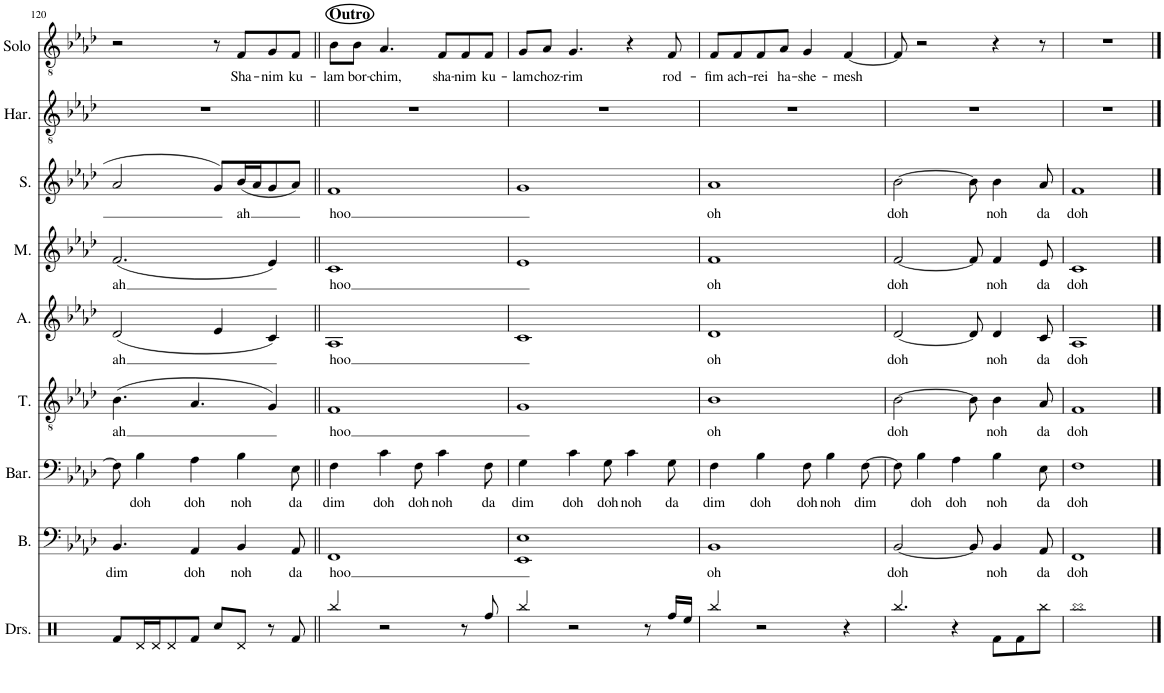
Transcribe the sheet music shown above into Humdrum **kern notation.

**kern	**kern	**text	**kern	**text	**kern	**text	**kern	**text	**kern	**text	**kern	**text	**kern	**kern	**text
*part9	*part8	*part8	*part7	*part7	*part6	*part6	*part5	*part5	*part4	*part4	*part3	*part3	*part2	*part1	*part1
*staff9	*staff8	*staff8	*staff7	*staff7	*staff6	*staff6	*staff5	*staff5	*staff4	*staff4	*staff3	*staff3	*staff2	*staff1	*staff1
*I"Drumset	*I"Bass	*	*I"Baritone	*	*I"Tenor	*	*I"Alto	*	*I"Mezzo	*	*I"Soprano	*	*I"Harmony	*I"Solo	*
*I'Drs.	*I'B.	*	*I'Bar.	*	*I'T.	*	*I'A.	*	*I'M.	*	*I'S.	*	*I'Har.	*I'Solo	*
!!LO:PB:g=z
*clefX	*clefF4	*	*clefF4	*	*clefGv2	*	*clefG2	*	*clefG2	*	*clefG2	*	*clefGv2	*clefGv2	*
*k[]	*k[b-e-a-d-]	*	*k[b-e-a-d-]	*	*k[b-e-a-d-]	*	*k[b-e-a-d-]	*	*k[b-e-a-d-]	*	*k[b-e-a-d-]	*	*k[b-e-a-d-]	*k[b-e-a-d-]	*
*M2/2	*M2/2	*	*M2/2	*	*M2/2	*	*M2/2	*	*M2/2	*	*M2/2	*	*M2/2	*M2/2	*
*met(c|)	*met(c|)	*	*met(c|)	*	*met(c|)	*	*met(c|)	*	*met(c|)	*	*met(c|)	*	*met(c|)	*met(c|)	*
=120	=120	=120	=120	=120	=120	=120	=120	=120	=120	=120	=120	=120	=120	=120	=120
!	!	!LO:LY:b	!	!	!	!LO:LY:b	!	!LO:LY:b	!	!LO:LY:b	!	!	!	!	!
8Rf/L	4.BB-/	dim	8F\]	.	(4.B-\	ah	(2d-/	ah	(2.f/	ah	2a-/	.	1r	2r	.
!	!	!	!	!LO:LY:b	!	!	!	!	!	!	!	!	!	!	!
16Rd/L	.	.	4B-\	doh	.	.	.	.	.	.	.	.	.	.	.
16Rd/J	.	.	.	.	.	.	.	.	.	.	.	.	.	.	.
8Rd/	.	.	.	.	.	.	.	.	.	.	.	.	.	.	.
!	!	!LO:LY:b	!	!LO:LY:b	!	!	!	!	!	!	!	!	!	!	!
8Rf/J	4AA-/	doh	4A-\	doh	4.A-/	.	.	.	.	.	.	.	.	.	.
8Rcc/L	.	.	.	.	.	.	4e-/	.	.	.	8g/L	.	.	8r	.
!	!	!LO:LY:b	!	!LO:LY:b	!	!	!	!	!	!	!	!LO:LY:b	!	!	!LO:LY:b
8Rd/J	4BB-/	noh	4B-\	noh	.	.	.	.	.	.	(16b-/L	ah	.	8F/L	Sha-
.	.	.	.	.	.	.	.	.	.	.	16a-/J	.	.	.	.
!	!	!	!	!	!	!	!	!	!	!	!	!	!	!	!LO:LY:b
8r	.	.	.	.	4G/)	.	4c/)	.	4e-/)	.	8g/	.	.	8G/	-nim
!	!	!LO:LY:b	!	!LO:LY:b	!	!	!	!	!	!	!	!	!	!	!LO:LY:b
8Rf/	8AA-/	da	8E-\	da	.	.	.	.	.	.	8a-/J)	.	.	8F/J	ku-
=121||	=121||	=121||	=121||	=121||	=121||	=121||	=121||	=121||	=121||	=121||	=121||	=121||	=121||	=121||	=121||
!	!	!	!	!	!	!	!	!	!	!	!	!	!	!LO:TX:a:B:t=Outro	!
!	!	!LO:LY:b	!	!LO:LY:b	!	!LO:LY:b	!	!LO:LY:b	!	!LO:LY:b	!	!LO:LY:b	!	!	!LO:LY:b
4Rbb/	1FF	hoo	4F\	dim	1F	hoo	1A-	hoo	1c	hoo	1f	hoo	1r	8B-\L	-lam
!	!	!	!	!	!	!	!	!	!	!	!	!	!	!	!LO:LY:b
.	.	.	.	.	.	.	.	.	.	.	.	.	.	8B-\J	bor-
!	!	!	!	!LO:LY:b	!	!	!	!	!	!	!	!	!	!	!LO:LY:b
2r	.	.	4c\	doh	.	.	.	.	.	.	.	.	.	4.A-/	-chim,
!	!	!	!	!LO:LY:b	!	!	!	!	!	!	!	!	!	!	!
.	.	.	8F\	doh	.	.	.	.	.	.	.	.	.	.	.
!	!	!	!	!LO:LY:b	!	!	!	!	!	!	!	!	!	!	!LO:LY:b
.	.	.	4c\	noh	.	.	.	.	.	.	.	.	.	8F/L	sha-
!	!	!	!	!	!	!	!	!	!	!	!	!	!	!	!LO:LY:b
8r	.	.	.	.	.	.	.	.	.	.	.	.	.	8F/	-nim
!	!	!	!	!LO:LY:b	!	!	!	!	!	!	!	!	!	!	!LO:LY:b
8Rff/	.	.	8F\	da	.	.	.	.	.	.	.	.	.	8F/J	ku-
=122	=122	=122	=122	=122	=122	=122	=122	=122	=122	=122	=122	=122	=122	=122	=122
!	!	!	!	!LO:LY:b	!	!	!	!	!	!	!	!	!	!	!LO:LY:b
4Rbb/	1EE- 1E-	.	4G\	dim	1G	.	1c	.	1e-	.	1g	.	1r	8G/L	-lam
!	!	!	!	!	!	!	!	!	!	!	!	!	!	!	!LO:LY:b
.	.	.	.	.	.	.	.	.	.	.	.	.	.	8A-/J	choz-
!	!	!	!	!LO:LY:b	!	!	!	!	!	!	!	!	!	!	!LO:LY:b
2r	.	.	4c\	doh	.	.	.	.	.	.	.	.	.	4.G/	-rim
!	!	!	!	!LO:LY:b	!	!	!	!	!	!	!	!	!	!	!
.	.	.	8G\	doh	.	.	.	.	.	.	.	.	.	.	.
!	!	!	!	!LO:LY:b	!	!	!	!	!	!	!	!	!	!	!
.	.	.	4c\	noh	.	.	.	.	.	.	.	.	.	4r	.
8r	.	.	.	.	.	.	.	.	.	.	.	.	.	.	.
!	!	!	!	!LO:LY:b	!	!	!	!	!	!	!	!	!	!	!LO:LY:b
16Rff/LL	.	.	8G\	da	.	.	.	.	.	.	.	.	.	8F/	rod-
16Ree/JJ	.	.	.	.	.	.	.	.	.	.	.	.	.	.	.
=123	=123	=123	=123	=123	=123	=123	=123	=123	=123	=123	=123	=123	=123	=123	=123
!	!	!LO:LY:b	!	!LO:LY:b	!	!LO:LY:b	!	!LO:LY:b	!	!LO:LY:b	!	!LO:LY:b	!	!	!LO:LY:b
4Rbb/	1BB-	oh	4F\	dim	1B-	oh	1d-	oh	1f	oh	1a-	oh	1r	8F/L	-fim
!	!	!	!	!	!	!	!	!	!	!	!	!	!	!	!LO:LY:b
.	.	.	.	.	.	.	.	.	.	.	.	.	.	8F/	ach-
!	!	!	!	!LO:LY:b	!	!	!	!	!	!	!	!	!	!	!LO:LY:b
2r	.	.	4B-\	doh	.	.	.	.	.	.	.	.	.	8F/	-rei
!	!	!	!	!	!	!	!	!	!	!	!	!	!	!	!LO:LY:b
.	.	.	.	.	.	.	.	.	.	.	.	.	.	8A-/J	ha-
!	!	!	!	!LO:LY:b	!	!	!	!	!	!	!	!	!	!	!LO:LY:b
.	.	.	8F\	doh	.	.	.	.	.	.	.	.	.	4G/	-she-
!	!	!	!	!LO:LY:b	!	!	!	!	!	!	!	!	!	!	!
.	.	.	4B-\	noh	.	.	.	.	.	.	.	.	.	.	.
!	!	!	!	!	!	!	!	!	!	!	!	!	!	!	!LO:LY:b
4r	.	.	.	.	.	.	.	.	.	.	.	.	.	[4F/	-mesh
!	!	!	!	!LO:LY:b	!	!	!	!	!	!	!	!	!	!	!
.	.	.	[8F\	dim	.	.	.	.	.	.	.	.	.	.	.
=124	=124	=124	=124	=124	=124	=124	=124	=124	=124	=124	=124	=124	=124	=124	=124
!	!	!LO:LY:b	!	!	!	!LO:LY:b	!	!LO:LY:b	!	!LO:LY:b	!	!LO:LY:b	!	!	!
4.Rbb/	[2BB-/	doh	8F\]	.	[2B-\	doh	[2d-/	doh	[2f/	doh	[2b-\	doh	1r	8F/]	.
!	!	!	!	!LO:LY:b	!	!	!	!	!	!	!	!	!	!	!
.	.	.	4B-\	doh	.	.	.	.	.	.	.	.	.	2r	.
!	!	!	!	!LO:LY:b	!	!	!	!	!	!	!	!	!	!	!
4r	.	.	4A-\	doh	.	.	.	.	.	.	.	.	.	.	.
.	8BB-/]	.	.	.	8B-\]	.	8d-/]	.	8f/]	.	8b-\]	.	.	.	.
!	!	!LO:LY:b	!	!LO:LY:b	!	!LO:LY:b	!	!LO:LY:b	!	!LO:LY:b	!	!LO:LY:b	!	!	!
8Rf\L	4BB-/	noh	4B-\	noh	4B-\	noh	4d-/	noh	4f/	noh	4b-\	noh	.	4r	.
8Rf\	.	.	.	.	.	.	.	.	.	.	.	.	.	.	.
!	!	!LO:LY:b	!	!LO:LY:b	!	!LO:LY:b	!	!LO:LY:b	!	!LO:LY:b	!	!LO:LY:b	!	!	!
8Rbb\J	8AA-/	da	8E-\	da	8A-/	da	8c/	da	8e-/	da	8a-/	da	.	8r	.
=125	=125	=125	=125	=125	=125	=125	=125	=125	=125	=125	=125	=125	=125	=125	=125
!	!	!LO:LY:b	!	!LO:LY:b	!	!LO:LY:b	!	!LO:LY:b	!	!LO:LY:b	!	!LO:LY:b	!	!	!
1Rbb	1FF	doh	1F	doh	1F	doh	1A-	doh	1c	doh	1f	doh	1r	1r	.
==	==	==	==	==	==	==	==	==	==	==	==	==	==	==	==
*-	*-	*-	*-	*-	*-	*-	*-	*-	*-	*-	*-	*-	*-	*-	*-
